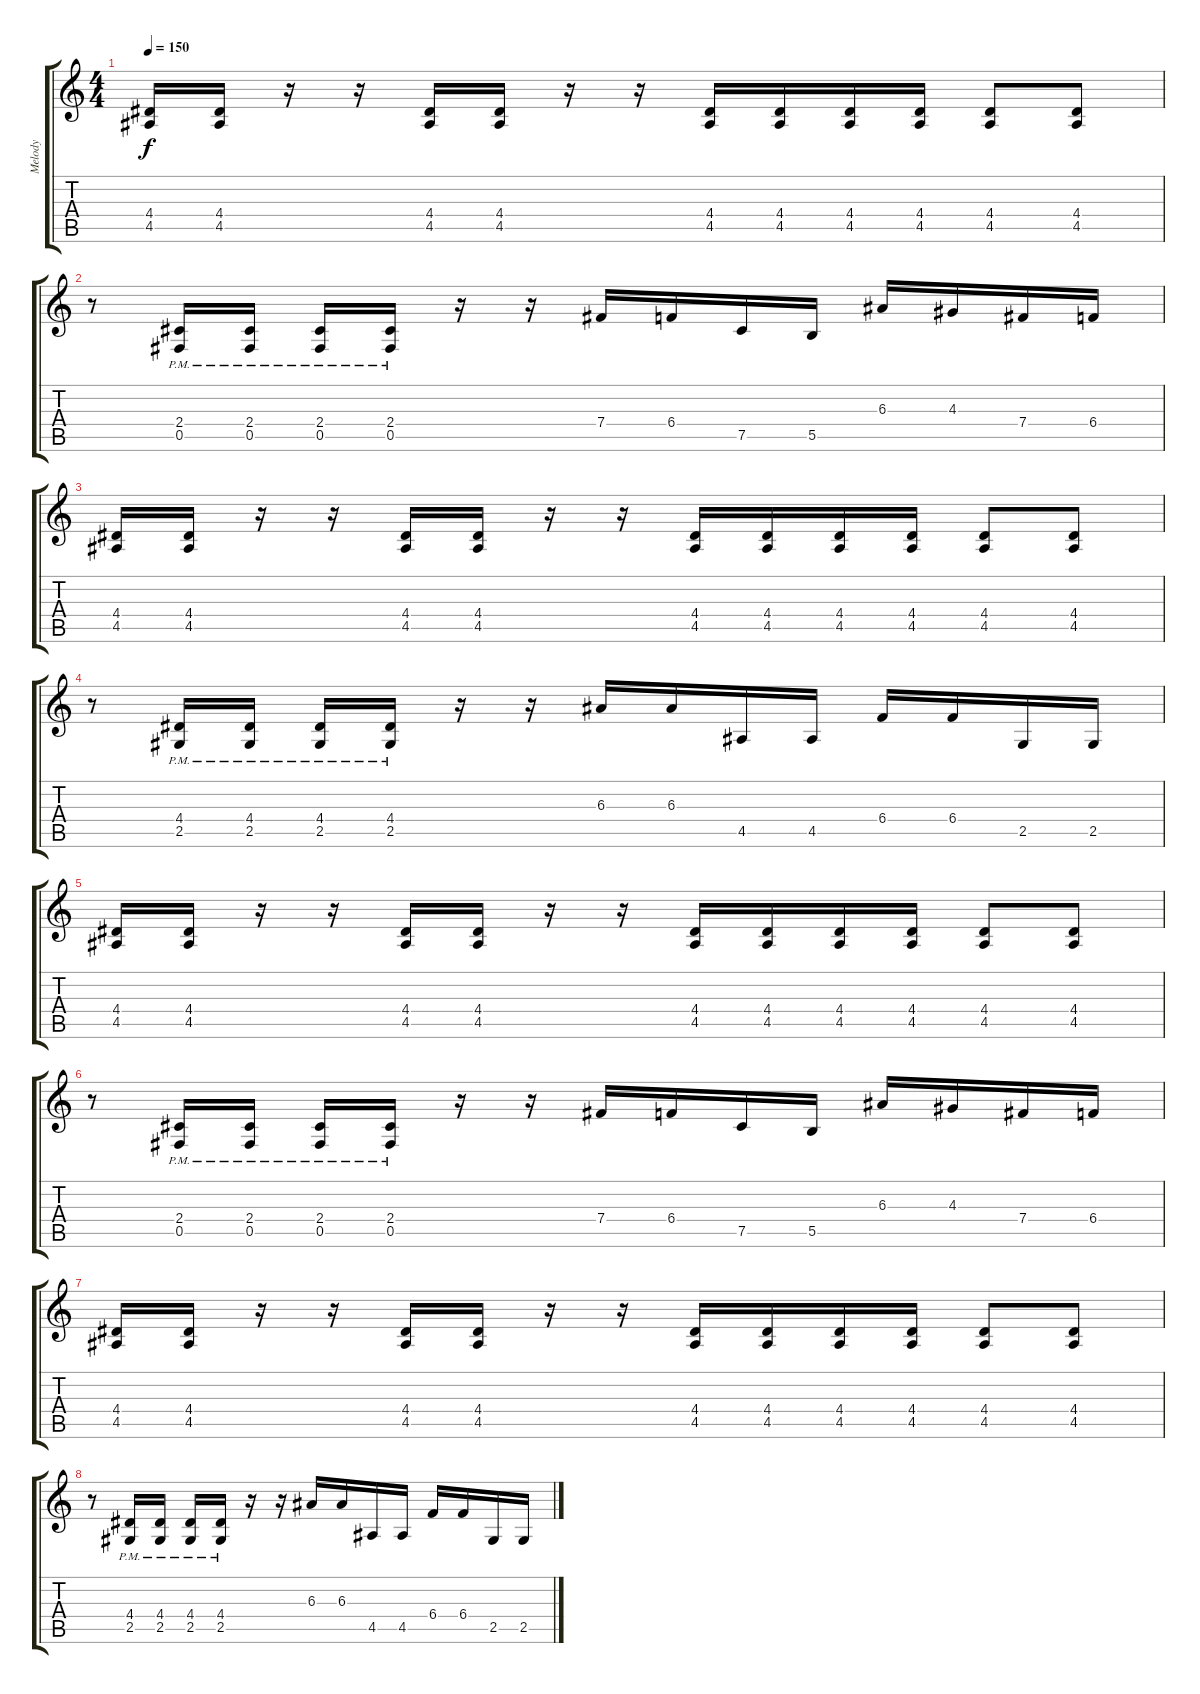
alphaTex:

\track ("Melody" "Melody") {instrument overdrivenguitar}
\staff {score tabs}
\tuning (Db4 Ab3 E3 B2 Gb2 B1) {hide}
\ts (4 4)
\tempo 150
\clef g2
\ks c
(4.4 4.5).16{dy f} (4.4 4.5).16 r.16 r.16 (4.4 4.5).16 (4.4 4.5).16 r.16 r.16 (4.4 4.5).16 (4.4 4.5).16 (4.4 4.5).16 (4.4 4.5).16 (4.4 4.5).8 (4.4 4.5).8 |
r.8 (2.4{pm} 0.5{pm}).16 (2.4{pm} 0.5{pm}).16 (2.4{pm} 0.5{pm}).16 (2.4{pm} 0.5{pm}).16 r.16 r.16 7.4.16 6.4.16 7.5.16 5.5.16 6.3.16 4.3.16 7.4.16 6.4.16 |
(4.4 4.5).16 (4.4 4.5).16 r.16 r.16 (4.4 4.5).16 (4.4 4.5).16 r.16 r.16 (4.4 4.5).16 (4.4 4.5).16 (4.4 4.5).16 (4.4 4.5).16 (4.4 4.5).8 (4.4 4.5).8 |
r.8 (4.4{pm} 2.5{pm}).16 (4.4{pm} 2.5{pm}).16 (4.4{pm} 2.5{pm}).16 (4.4{pm} 2.5{pm}).16 r.16 r.16 6.3.16 6.3.16 4.5.16 4.5.16 6.4.16 6.4.16 2.5.16 2.5.16 |
(4.4 4.5).16 (4.4 4.5).16 r.16 r.16 (4.4 4.5).16 (4.4 4.5).16 r.16 r.16 (4.4 4.5).16 (4.4 4.5).16 (4.4 4.5).16 (4.4 4.5).16 (4.4 4.5).8 (4.4 4.5).8 |
r.8 (2.4{pm} 0.5{pm}).16 (2.4{pm} 0.5{pm}).16 (2.4{pm} 0.5{pm}).16 (2.4{pm} 0.5{pm}).16 r.16 r.16 7.4.16 6.4.16 7.5.16 5.5.16 6.3.16 4.3.16 7.4.16 6.4.16 |
(4.4 4.5).16 (4.4 4.5).16 r.16 r.16 (4.4 4.5).16 (4.4 4.5).16 r.16 r.16 (4.4 4.5).16 (4.4 4.5).16 (4.4 4.5).16 (4.4 4.5).16 (4.4 4.5).8 (4.4 4.5).8 |
r.8 (4.4{pm} 2.5{pm}).16 (4.4{pm} 2.5{pm}).16 (4.4{pm} 2.5{pm}).16 (4.4{pm} 2.5{pm}).16 r.16 r.16 6.3.16 6.3.16 4.5.16 4.5.16 6.4.16 6.4.16 2.5.16 2.5.16
